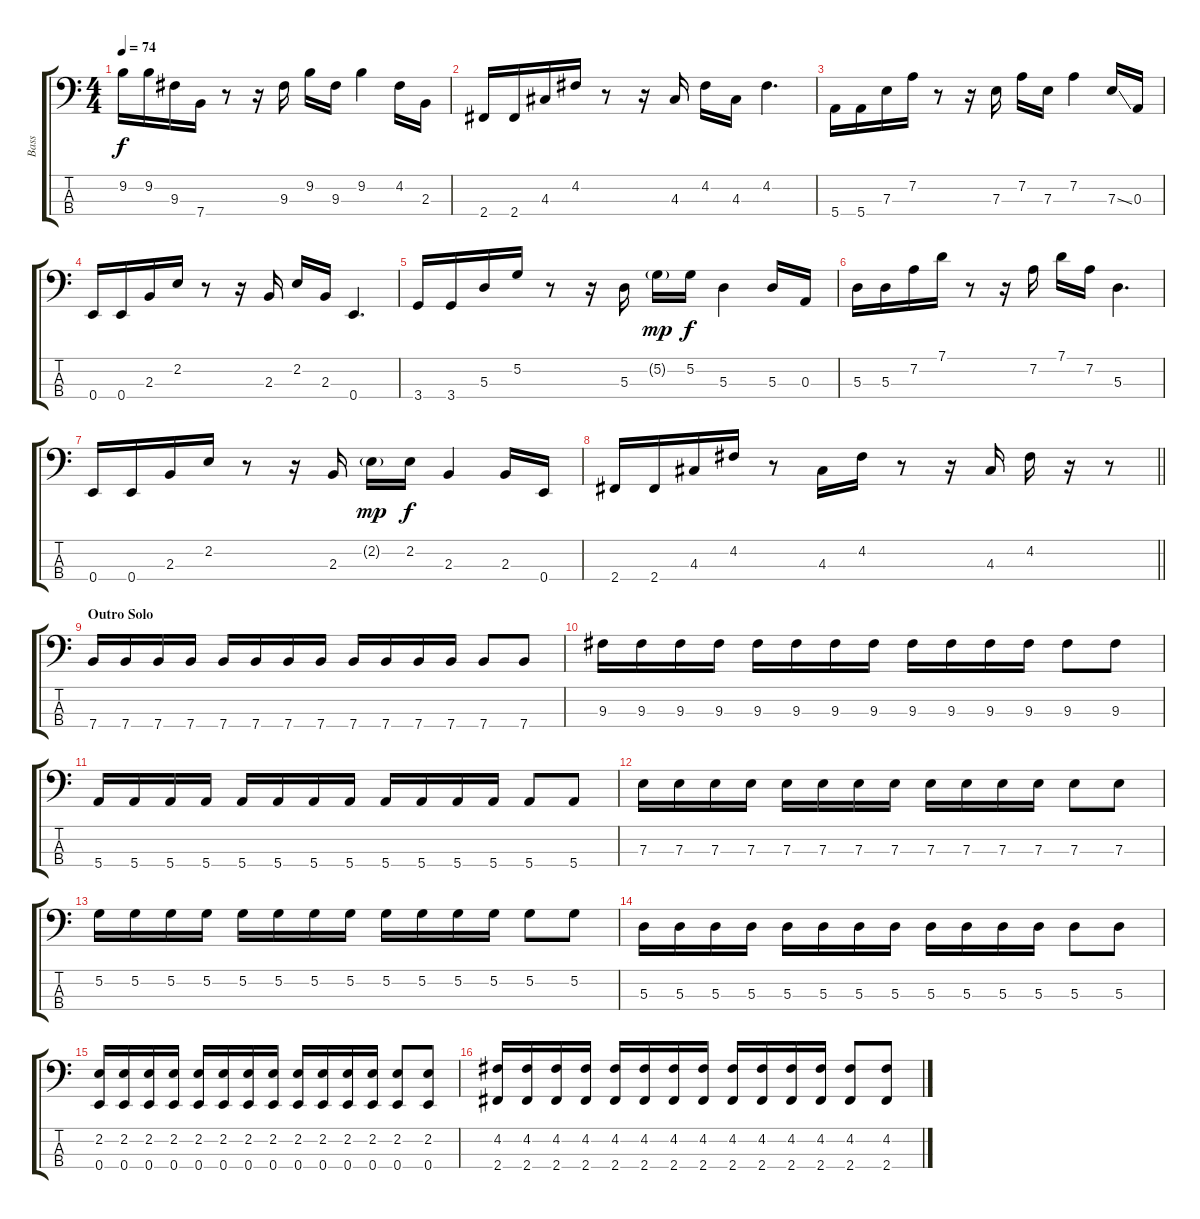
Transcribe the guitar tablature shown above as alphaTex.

\track ("Bass" "Bass") {instrument electricbasspick}
\staff {score tabs}
\tuning (G2 D2 A1 E1) {hide}
\ts (4 4)
\tempo 74
\clef f4
\ks c
9.2.16{dy f} 9.2.16 9.3.16 7.4.16 r.8 r.16 9.3.16 9.2.16 9.3.16 9.2.4 4.2.16 2.3.16 |
2.4.16 2.4.16 4.3.16 4.2.16 r.8 r.16 4.3.16 4.2.16 4.3.16 4.2.4{d} |
5.4.16 5.4.16 7.3.16 7.2.16 r.8 r.16 7.3.16 7.2.16 7.3.16 7.2.4 7.3{ss}.16 0.3.16 |
0.4.16 0.4.16 2.3.16 2.2.16 r.8 r.16 2.3.16 2.2.16 2.3.16 0.4.4{d} |
3.4.16 3.4.16 5.3.16 5.2.16 r.8 r.16 5.3.16 5.2{g}.16{dy mp} 5.2.16{dy f} 5.3.4 5.3.16 0.3.16 |
5.3.16 5.3.16 7.2.16 7.1.16 r.8 r.16 7.2.16 7.1.16 7.2.16 5.3.4{d} |
0.4.16 0.4.16 2.3.16 2.2.16 r.8 r.16 2.3.16 2.2{g}.16{dy mp} 2.2.16{dy f} 2.3.4 2.3.16 0.4.16 |
\barLineRight lightlight
2.4.16 2.4.16 4.3.16 4.2.16 r.8 4.3.16 4.2.16 r.8 r.16 4.3.16 4.2.16 r.16 r.8 |
\section ("" "Outro Solo")
7.4.16 7.4.16 7.4.16 7.4.16 7.4.16 7.4.16 7.4.16 7.4.16 7.4.16 7.4.16 7.4.16 7.4.16 7.4.8 7.4.8 |
9.3.16 9.3.16 9.3.16 9.3.16 9.3.16 9.3.16 9.3.16 9.3.16 9.3.16 9.3.16 9.3.16 9.3.16 9.3.8 9.3.8 |
5.4.16 5.4.16 5.4.16 5.4.16 5.4.16 5.4.16 5.4.16 5.4.16 5.4.16 5.4.16 5.4.16 5.4.16 5.4.8 5.4.8 |
7.3.16 7.3.16 7.3.16 7.3.16 7.3.16 7.3.16 7.3.16 7.3.16 7.3.16 7.3.16 7.3.16 7.3.16 7.3.8 7.3.8 |
5.2.16 5.2.16 5.2.16 5.2.16 5.2.16 5.2.16 5.2.16 5.2.16 5.2.16 5.2.16 5.2.16 5.2.16 5.2.8 5.2.8 |
5.3.16 5.3.16 5.3.16 5.3.16 5.3.16 5.3.16 5.3.16 5.3.16 5.3.16 5.3.16 5.3.16 5.3.16 5.3.8 5.3.8 |
(2.2 0.4).16 (2.2 0.4).16 (2.2 0.4).16 (2.2 0.4).16 (2.2 0.4).16 (2.2 0.4).16 (2.2 0.4).16 (2.2 0.4).16 (2.2 0.4).16 (2.2 0.4).16 (2.2 0.4).16 (2.2 0.4).16 (2.2 0.4).8 (2.2 0.4).8 |
(4.2 2.4).16 (4.2 2.4).16 (4.2 2.4).16 (4.2 2.4).16 (4.2 2.4).16 (4.2 2.4).16 (4.2 2.4).16 (4.2 2.4).16 (4.2 2.4).16 (4.2 2.4).16 (4.2 2.4).16 (4.2 2.4).16 (4.2 2.4).8 (4.2 2.4).8
